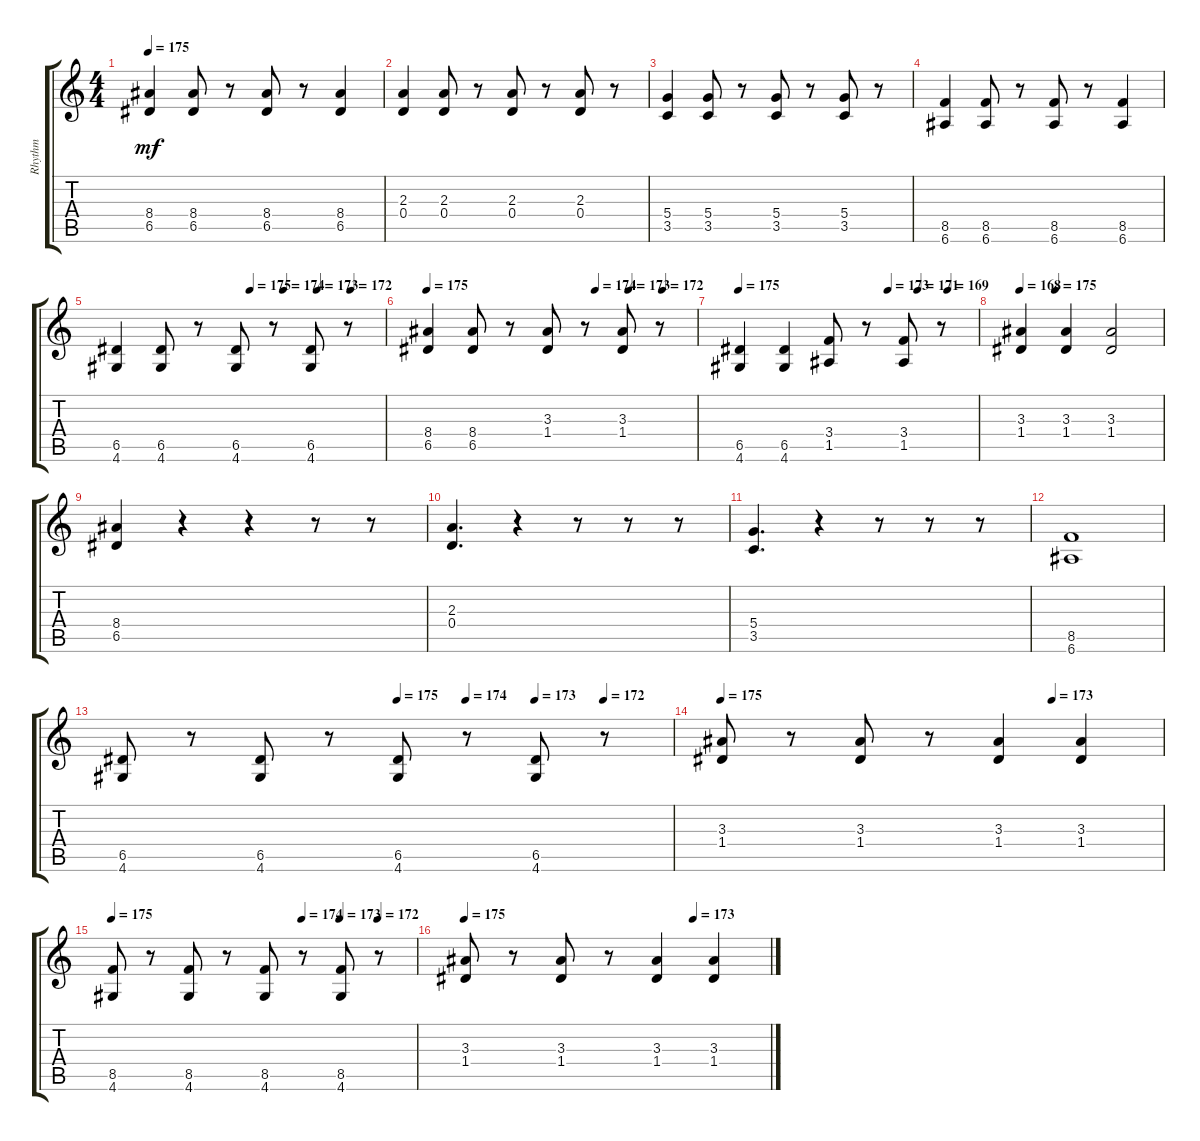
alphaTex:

\track ("Rhythm" "Rhythm") {instrument overdrivenguitar}
\staff {score tabs}
\tuning (E4 B3 G3 D3 A2 E2) {hide}
\ts (4 4)
\tempo 175
\clef g2
\ks c
(8.4 6.5).4{dy mf} (8.4 6.5).8 r.8 (8.4 6.5).8 r.8 (8.4 6.5).4 |
(2.3 0.4).4 (2.3 0.4).8 r.8 (2.3 0.4).8 r.8 (2.3 0.4).8 r.8 |
(5.4 3.5).4 (5.4 3.5).8 r.8 (5.4 3.5).8 r.8 (5.4 3.5).8 r.8 |
(8.5 6.6).4 (8.5 6.6).8 r.8 (8.5 6.6).8 r.8 (8.5 6.6).4 |
\tempo (175 0.5)
\tempo (174 0.625)
\tempo (173 0.75)
\tempo (172 0.875)
(6.5 4.6).4 (6.5 4.6).8 r.8 (6.5 4.6).8 r.8 (6.5 4.6).8 r.8 |
\tempo 175
\tempo (174 0.625)
\tempo (173 0.75)
\tempo (172 0.875)
(8.4 6.5).4 (8.4 6.5).8 r.8 (3.3 1.4).8 r.8 (3.3 1.4).8 r.8 |
\tempo 175
\tempo (173 0.625)
\tempo (171 0.75)
\tempo (169 0.875)
(6.5 4.6).4 (6.5 4.6).4 (3.4 1.5).8 r.8 (3.4 1.5).8 r.8 |
\tempo 168
\tempo (175 0.25)
(3.3 1.4).4 (3.3 1.4).4 (3.3 1.4).2 |
(8.4 6.5).4 r.4 r.4 r.8 r.8 |
(2.3 0.4).4{d} r.4 r.8 r.8 r.8 |
(5.4 3.5).4{d} r.4 r.8 r.8 r.8 |
(8.5 6.6).1 |
\tempo (175 0.5)
\tempo (174 0.625)
\tempo (173 0.75)
\tempo (172 0.875)
(6.5 4.6).8 r.8 (6.5 4.6).8 r.8 (6.5 4.6).8 r.8 (6.5 4.6).8 r.8 |
\tempo 175
\tempo (173 0.75)
(3.3 1.4).8 r.8 (3.3 1.4).8 r.8 (3.3 1.4).4 (3.3 1.4).4 |
\tempo 175
\tempo (174 0.625)
\tempo (173 0.75)
\tempo (172 0.875)
(8.5 4.6).8 r.8 (8.5 4.6).8 r.8 (8.5 4.6).8 r.8 (8.5 4.6).8 r.8 |
\tempo 175
\tempo (173 0.75)
(3.3 1.4).8 r.8 (3.3 1.4).8 r.8 (3.3 1.4).4 (3.3 1.4).4
